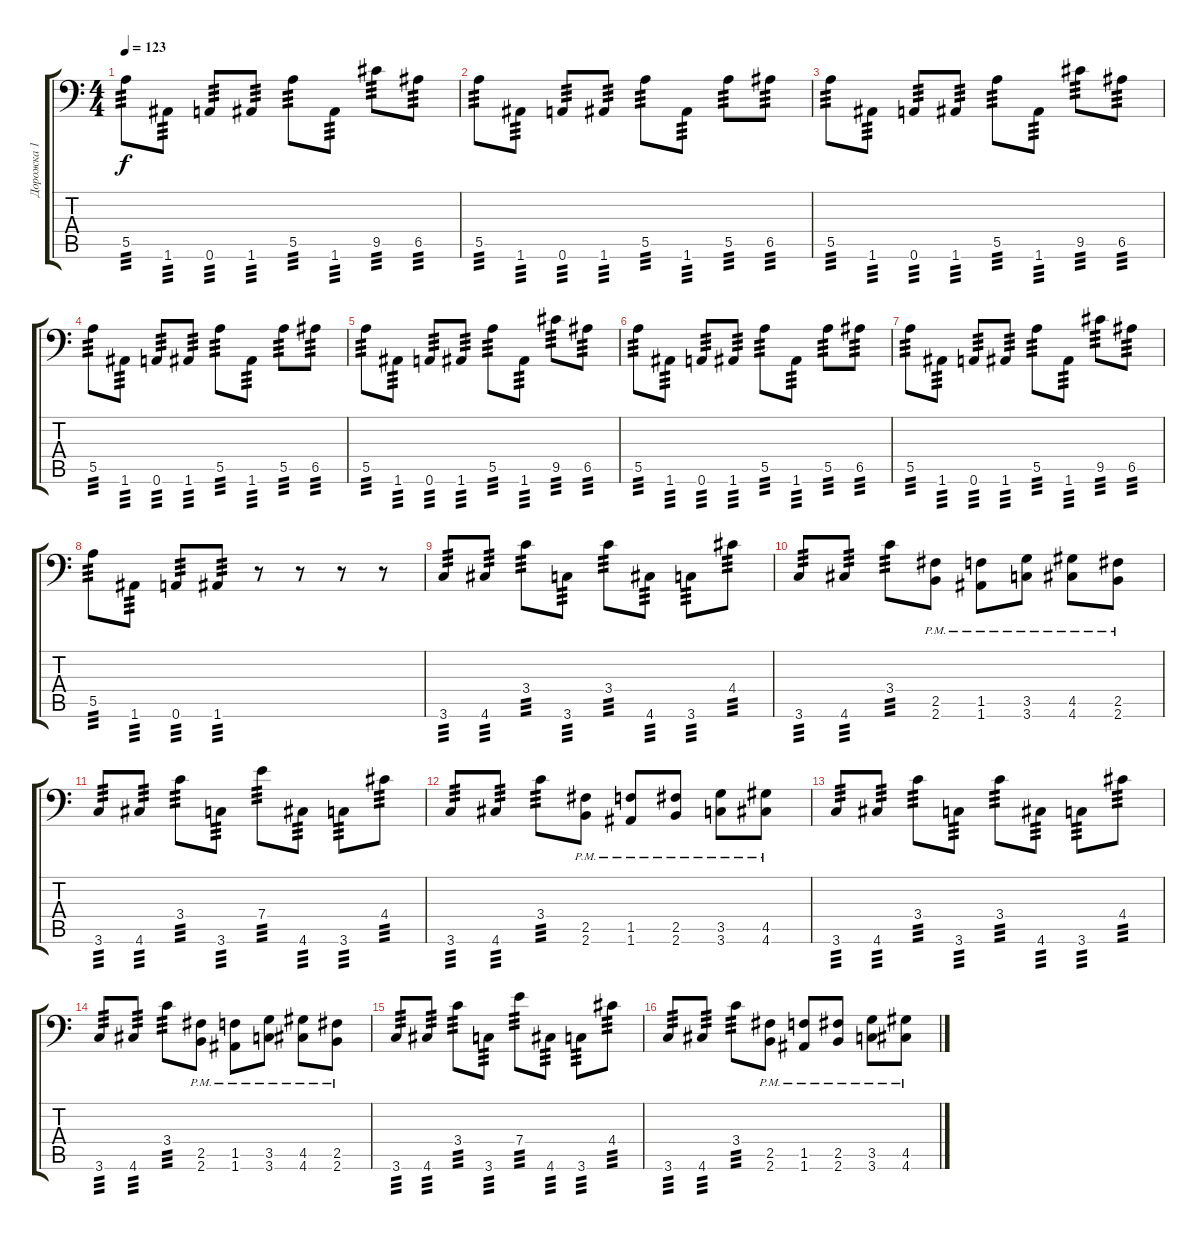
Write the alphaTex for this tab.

\track ("Дорожка 1" "Дорожка 1") {instrument distortionguitar}
\staff {score tabs}
\tuning (B3 Gb3 D3 A2 E2 A1) {hide}
\ts (4 4)
\tempo 123
\clef f4
\ks c
5.5.8{tp 3 dy f} 1.6.8{tp 3} 0.6.8{tp 3} 1.6.8{tp 3} 5.5.8{tp 3} 1.6.8{tp 3} 9.5.8{tp 3} 6.5.8{tp 3} |
5.5.8{tp 3} 1.6.8{tp 3} 0.6.8{tp 3} 1.6.8{tp 3} 5.5.8{tp 3} 1.6.8{tp 3} 5.5.8{tp 3} 6.5.8{tp 3} |
5.5.8{tp 3} 1.6.8{tp 3} 0.6.8{tp 3} 1.6.8{tp 3} 5.5.8{tp 3} 1.6.8{tp 3} 9.5.8{tp 3} 6.5.8{tp 3} |
5.5.8{tp 3} 1.6.8{tp 3} 0.6.8{tp 3} 1.6.8{tp 3} 5.5.8{tp 3} 1.6.8{tp 3} 5.5.8{tp 3} 6.5.8{tp 3} |
5.5.8{tp 3} 1.6.8{tp 3} 0.6.8{tp 3} 1.6.8{tp 3} 5.5.8{tp 3} 1.6.8{tp 3} 9.5.8{tp 3} 6.5.8{tp 3} |
5.5.8{tp 3} 1.6.8{tp 3} 0.6.8{tp 3} 1.6.8{tp 3} 5.5.8{tp 3} 1.6.8{tp 3} 5.5.8{tp 3} 6.5.8{tp 3} |
5.5.8{tp 3} 1.6.8{tp 3} 0.6.8{tp 3} 1.6.8{tp 3} 5.5.8{tp 3} 1.6.8{tp 3} 9.5.8{tp 3} 6.5.8{tp 3} |
5.5.8{tp 3} 1.6.8{tp 3} 0.6.8{tp 3} 1.6.8{tp 3} r.8 r.8 r.8 r.8 |
3.6.8{tp 3} 4.6.8{tp 3} 3.4.8{tp 3} 3.6.8{tp 3} 3.4.8{tp 3} 4.6.8{tp 3} 3.6.8{tp 3} 4.4.8{tp 3} |
3.6.8{tp 3} 4.6.8{tp 3} 3.4.8{tp 3} (2.5{pm} 2.6{pm}).8 (1.5{pm} 1.6{pm}).8 (3.5{pm} 3.6{pm}).8 (4.5{pm} 4.6{pm}).8 (2.5{pm} 2.6{pm}).8 |
3.6.8{tp 3} 4.6.8{tp 3} 3.4.8{tp 3} 3.6.8{tp 3} 7.4.8{tp 3} 4.6.8{tp 3} 3.6.8{tp 3} 4.4.8{tp 3} |
3.6.8{tp 3} 4.6.8{tp 3} 3.4.8{tp 3} (2.5{pm} 2.6{pm}).8 (1.5{pm} 1.6{pm}).8 (2.5{pm} 2.6{pm}).8 (3.5{pm} 3.6{pm}).8 (4.5{pm} 4.6{pm}).8 |
3.6.8{tp 3} 4.6.8{tp 3} 3.4.8{tp 3} 3.6.8{tp 3} 3.4.8{tp 3} 4.6.8{tp 3} 3.6.8{tp 3} 4.4.8{tp 3} |
3.6.8{tp 3} 4.6.8{tp 3} 3.4.8{tp 3} (2.5{pm} 2.6{pm}).8 (1.5{pm} 1.6{pm}).8 (3.5{pm} 3.6{pm}).8 (4.5{pm} 4.6{pm}).8 (2.5{pm} 2.6{pm}).8 |
3.6.8{tp 3} 4.6.8{tp 3} 3.4.8{tp 3} 3.6.8{tp 3} 7.4.8{tp 3} 4.6.8{tp 3} 3.6.8{tp 3} 4.4.8{tp 3} |
3.6.8{tp 3} 4.6.8{tp 3} 3.4.8{tp 3} (2.5{pm} 2.6{pm}).8 (1.5{pm} 1.6{pm}).8 (2.5{pm} 2.6{pm}).8 (3.5{pm} 3.6{pm}).8 (4.5{pm} 4.6{pm}).8
